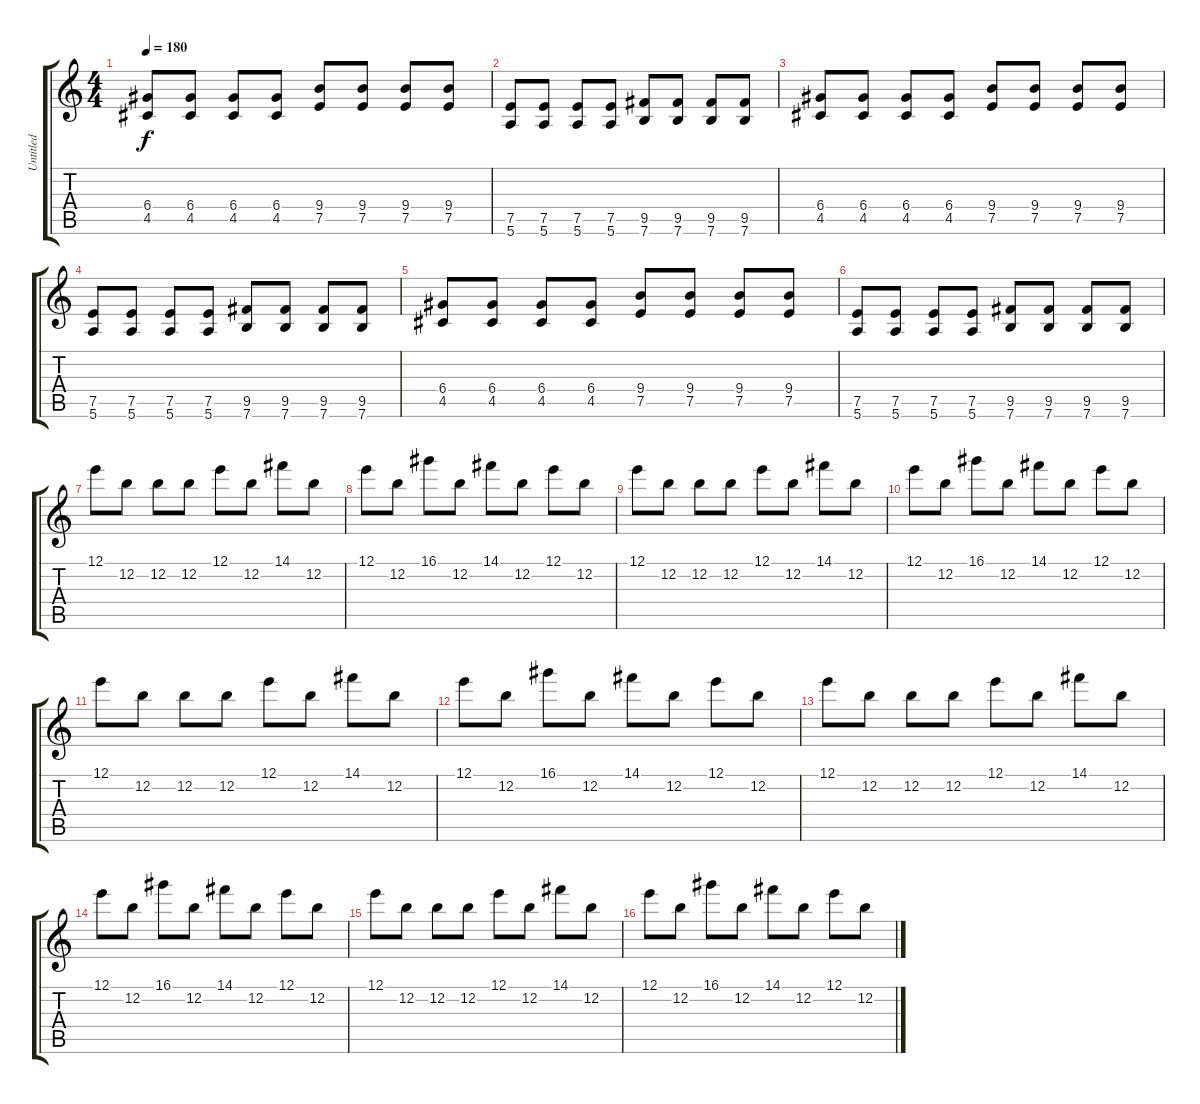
\track ("Untitled" "Untitled") {instrument overdrivenguitar}
\staff {score tabs}
\tuning (E4 B3 G3 D3 A2 E2) {hide}
\ts (4 4)
\tempo 180
\clef g2
\ks c
(6.4 4.5).8{dy f} (6.4 4.5).8 (6.4 4.5).8 (6.4 4.5).8 (9.4 7.5).8 (9.4 7.5).8 (9.4 7.5).8 (9.4 7.5).8 |
(7.5 5.6).8 (7.5 5.6).8 (7.5 5.6).8 (7.5 5.6).8 (9.5 7.6).8 (9.5 7.6).8 (9.5 7.6).8 (9.5 7.6).8 |
(6.4 4.5).8 (6.4 4.5).8 (6.4 4.5).8 (6.4 4.5).8 (9.4 7.5).8 (9.4 7.5).8 (9.4 7.5).8 (9.4 7.5).8 |
(7.5 5.6).8 (7.5 5.6).8 (7.5 5.6).8 (7.5 5.6).8 (9.5 7.6).8 (9.5 7.6).8 (9.5 7.6).8 (9.5 7.6).8 |
(6.4 4.5).8 (6.4 4.5).8 (6.4 4.5).8 (6.4 4.5).8 (9.4 7.5).8 (9.4 7.5).8 (9.4 7.5).8 (9.4 7.5).8 |
(7.5 5.6).8 (7.5 5.6).8 (7.5 5.6).8 (7.5 5.6).8 (9.5 7.6).8 (9.5 7.6).8 (9.5 7.6).8 (9.5 7.6).8 |
12.1.8 12.2.8 12.2.8 12.2.8 12.1.8 12.2.8 14.1.8 12.2.8 |
12.1.8 12.2.8 16.1.8 12.2.8 14.1.8 12.2.8 12.1.8 12.2.8 |
12.1.8 12.2.8 12.2.8 12.2.8 12.1.8 12.2.8 14.1.8 12.2.8 |
12.1.8 12.2.8 16.1.8 12.2.8 14.1.8 12.2.8 12.1.8 12.2.8 |
12.1.8 12.2.8 12.2.8 12.2.8 12.1.8 12.2.8 14.1.8 12.2.8 |
12.1.8 12.2.8 16.1.8 12.2.8 14.1.8 12.2.8 12.1.8 12.2.8 |
12.1.8 12.2.8 12.2.8 12.2.8 12.1.8 12.2.8 14.1.8 12.2.8 |
12.1.8 12.2.8 16.1.8 12.2.8 14.1.8 12.2.8 12.1.8 12.2.8 |
12.1.8 12.2.8 12.2.8 12.2.8 12.1.8 12.2.8 14.1.8 12.2.8 |
12.1.8 12.2.8 16.1.8 12.2.8 14.1.8 12.2.8 12.1.8 12.2.8
